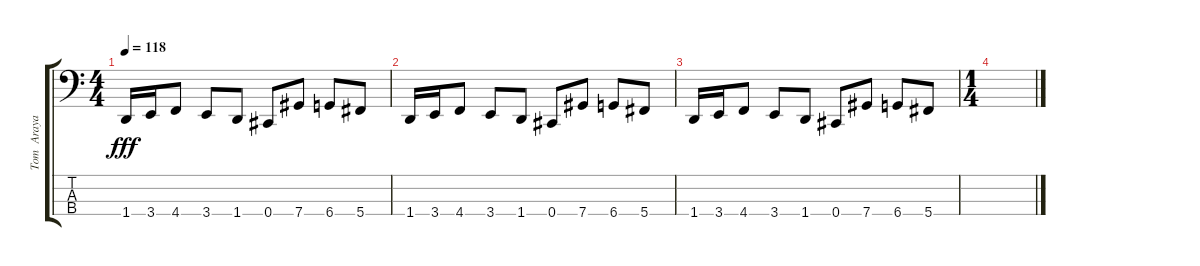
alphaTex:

\track ("Tom  Araya" "Tom  Araya") {instrument electricbassfinger}
\staff {score tabs}
\tuning (Gb2 Db2 Ab1 Db1) {hide}
\ts (4 4)
\tempo 118
\clef f4
\ks c
1.4.16{dy fff} 3.4.16 4.4.8 3.4.8 1.4.8 0.4.8 7.4.8 6.4.8 5.4.8 |
1.4.16 3.4.16 4.4.8 3.4.8 1.4.8 0.4.8 7.4.8 6.4.8 5.4.8 |
1.4.16 3.4.16 4.4.8 3.4.8 1.4.8 0.4.8 7.4.8 6.4.8 5.4.8 |
\ts (1 4)
